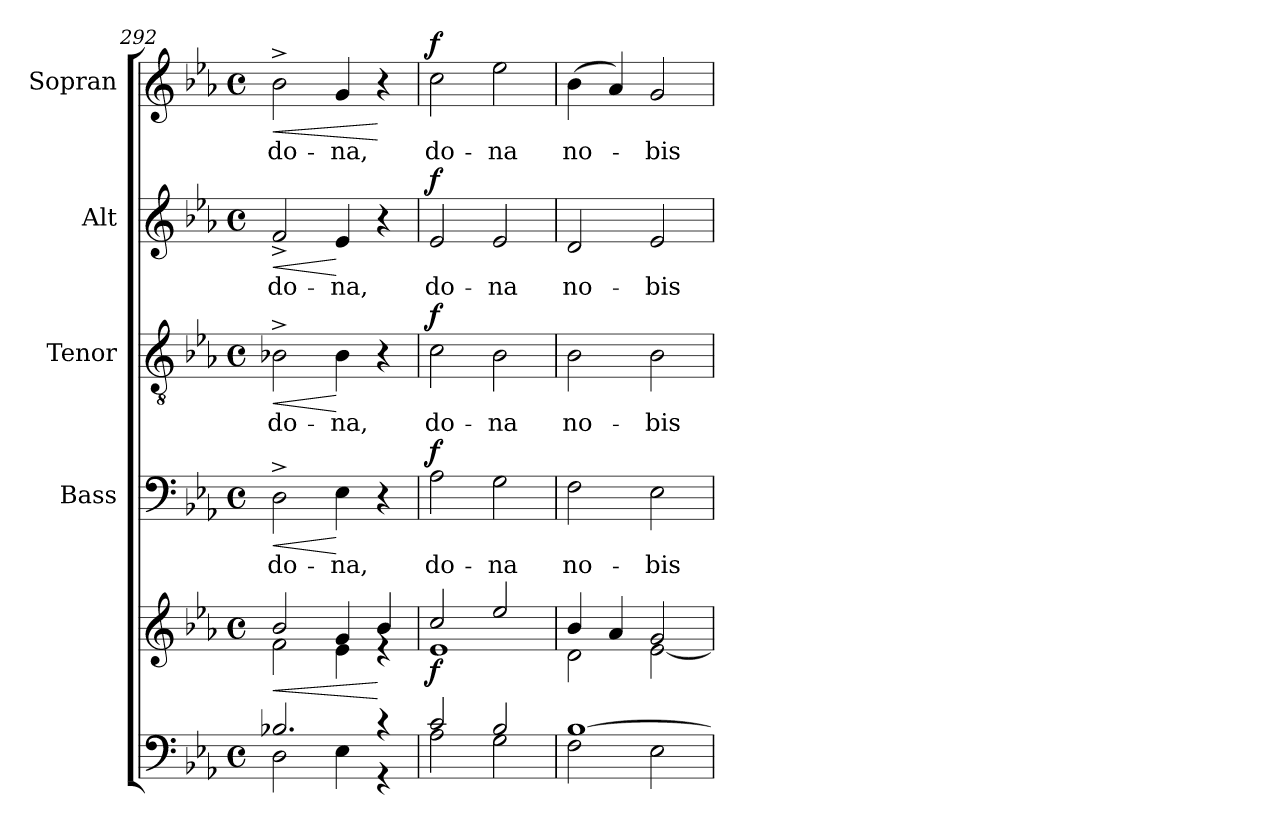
**kern	**kern	**dynam	**kern	**text	**dynam	**kern	**text	**dynam	**kern	**text	**dynam	**kern	**text	**dynam
*part5	*part5	*part5	*part4	*part4	*part4	*part3	*part3	*part3	*part2	*part2	*part2	*part1	*part1	*part1
*staff6	*staff5	*staff5/6	*staff4	*staff4	*staff4	*staff3	*staff3	*staff3	*staff2	*staff2	*staff2	*staff1	*staff1	*staff1
*	*	*	*I"Bass	*	*	*I"Tenor	*	*	*I"Alt	*	*	*I"Sopran	*	*
*	*	*	*I'B.	*	*	*I'T.	*	*	*I'A.	*	*	*I'S.	*	*
*clefF4	*clefG2	*	*clefF4	*	*	*clefGv2	*	*	*clefG2	*	*	*clefG2	*	*
*k[b-e-a-]	*k[b-e-a-]	*	*k[b-e-a-]	*	*	*k[b-e-a-]	*	*	*k[b-e-a-]	*	*	*k[b-e-a-]	*	*
*E-:	*E-:	*	*E-:	*	*	*E-:	*	*	*E-:	*	*	*E-:	*	*
*M4/4	*M4/4	*	*M4/4	*	*	*M4/4	*	*	*M4/4	*	*	*M4/4	*	*
*met(c)	*met(c)	*	*met(c)	*	*	*met(c)	*	*	*met(c)	*	*	*met(c)	*	*
=292	=292	=292	=292	=292	=292	=292	=292	=292	=292	=292	=292	=292	=292	=292
*^	*	*	*	*	*	*	*	*	*	*	*	*	*	*
!	!	!	!LO:HP:b	!	!LO:LY:b	!LO:HP:b	!	!LO:LY:b	!LO:HP:b	!	!LO:LY:b	!LO:HP:b	!	!LO:LY:b	!LO:HP:b
*	*	*^	*	*	*	*	*	*	*	*	*	*	*	*	*
2.B-X/	2D\	2b-/	2f\	<	2D^>\	do-	<	2B-X^>\	do-	<	2f^</	do-	<	2b-^>\	do-	<
!	!	!	!	!	!	!LO:LY:b	!	!	!LO:LY:b	!	!	!LO:LY:b	!	!	!LO:LY:b	!
.	4E-\	4g/	4e-\	.	4E-\	-na,	[	4B-\	-na,	[	4e-/	-na,	[	4g/	-na,	.
4r	4r	4b-/	4rd	[	4r	.	.	4r	.	.	4r	.	.	4r	.	[
=293	=293	=293	=293	=293	=293	=293	=293	=293	=293	=293	=293	=293	=293	=293	=293	=293
!	!	!	!	!LO:DY:b	!	!LO:LY:b	!LO:DY:a	!	!LO:LY:b	!LO:DY:a	!	!LO:LY:b	!LO:DY:a	!	!LO:LY:b	!LO:DY:a
2c/	2A-\	2cc/	1e-	f	2A-\	do-	f	2c\	do-	f	2e-/	do-	f	2cc\	do-	f
!	!	!	!	!	!	!LO:LY:b	!	!	!LO:LY:b	!	!	!LO:LY:b	!	!	!LO:LY:b	!
2B-/	2G\	2ee-/	.	.	2G\	-na	.	2B-\	-na	.	2e-/	-na	.	2ee-\	-na	.
!!LO:LB:g=z
=294	=294	=294	=294	=294	=294	=294	=294	=294	=294	=294	=294	=294	=294	=294	=294	=294
!	!	!	!	!	!	!LO:LY:b	!	!	!LO:LY:b	!	!	!LO:LY:b	!	!	!LO:LY:b	!
[>1B-	2F\	4b-/	2d\	.	2F\	no-	.	2B-\	no-	.	2d/	no-	.	(>4b-\	no-	.
.	.	4a-/	.	.	.	.	.	.	.	.	.	.	.	4a-/)	.	.
!	!	!	!	!	!	!LO:LY:b	!	!	!LO:LY:b	!	!	!LO:LY:b	!	!	!LO:LY:b	!
.	2E-\	2g/	[<2e-\	.	2E-\	-bis	.	2B-\	-bis	.	2e-/	-bis	.	2g/	-bis	.
*v	*v	*	*	*	*	*	*	*	*	*	*	*	*	*	*	*
*	*v	*v	*	*	*	*	*	*	*	*	*	*	*	*	*
=	=	=	=	=	=	=	=	=	=	=	=	=	=	=
*-	*-	*-	*-	*-	*-	*-	*-	*-	*-	*-	*-	*-	*-	*-
